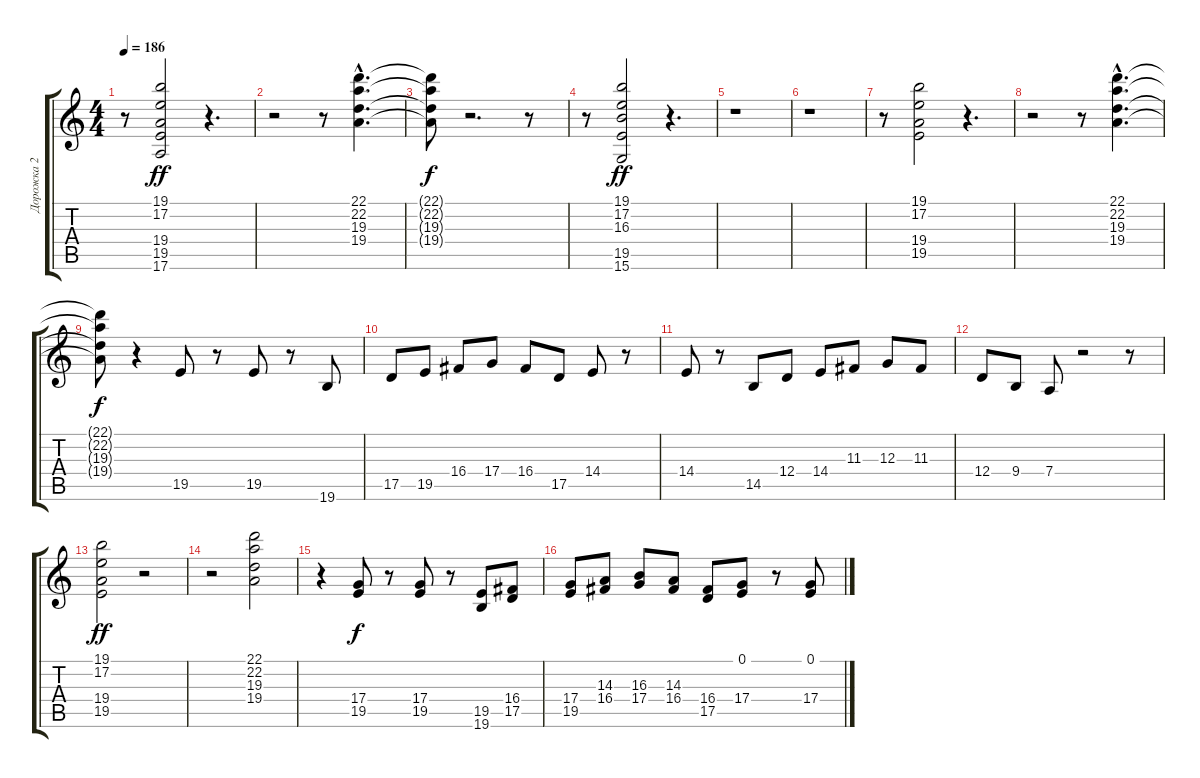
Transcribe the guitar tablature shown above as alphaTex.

\track ("Дорожка 2" "Дорожка 2") {instrument fx5brightness}
\staff {score tabs}
\tuning (E4 B3 G3 D3 A2 E2) {hide}
\ts (4 4)
\tempo 186
\clef g2
\ks c
r.8{dy fff} (19.1 17.2 19.4 19.5 17.6).2{dy ff} r.4{d} |
r.2 r.8 (22.1{hac} 22.2{hac} 19.3{hac} 19.4{hac}).4{d} |
(22.1{t} 22.2{t} 19.3{t} 19.4{t}).8{dy f} r.2{d} r.8 |
r.8 (19.1 17.2 16.3 19.5 15.6).2{dy ff} r.4{d} |
r.1 |
r.1 |
r.8 (19.1 17.2 19.4 19.5).2 r.4{d} |
r.2 r.8 (22.1{hac} 22.2{hac} 19.3{hac} 19.4{hac}).4{d} |
(22.1{t} 22.2{t} 19.3{t} 19.4{t}).8{dy f} r.4 19.5.8 r.8 19.5.8 r.8 19.6.8 |
17.5.8 19.5.8 16.4.8 17.4.8 16.4.8 17.5.8 14.4.8 r.8 |
14.4.8 r.8 14.5.8 12.4.8 14.4.8 11.3.8 12.3.8 11.3.8 |
12.4.8 9.4.8 7.4.8 r.2 r.8 |
(19.1 17.2 19.4 19.5).2{dy ff} r.2 |
r.2 (22.1 22.2 19.3 19.4).2 |
r.4 (17.4 19.5).8{dy f} r.8 (17.4 19.5).8 r.8 (19.5 19.6).8 (16.4 17.5).8 |
(17.4 19.5).8 (14.3 16.4).8 (16.3 17.4).8 (14.3 16.4).8 (16.4 17.5).8 (0.1 17.4).8 r.8 (0.1 17.4).8
